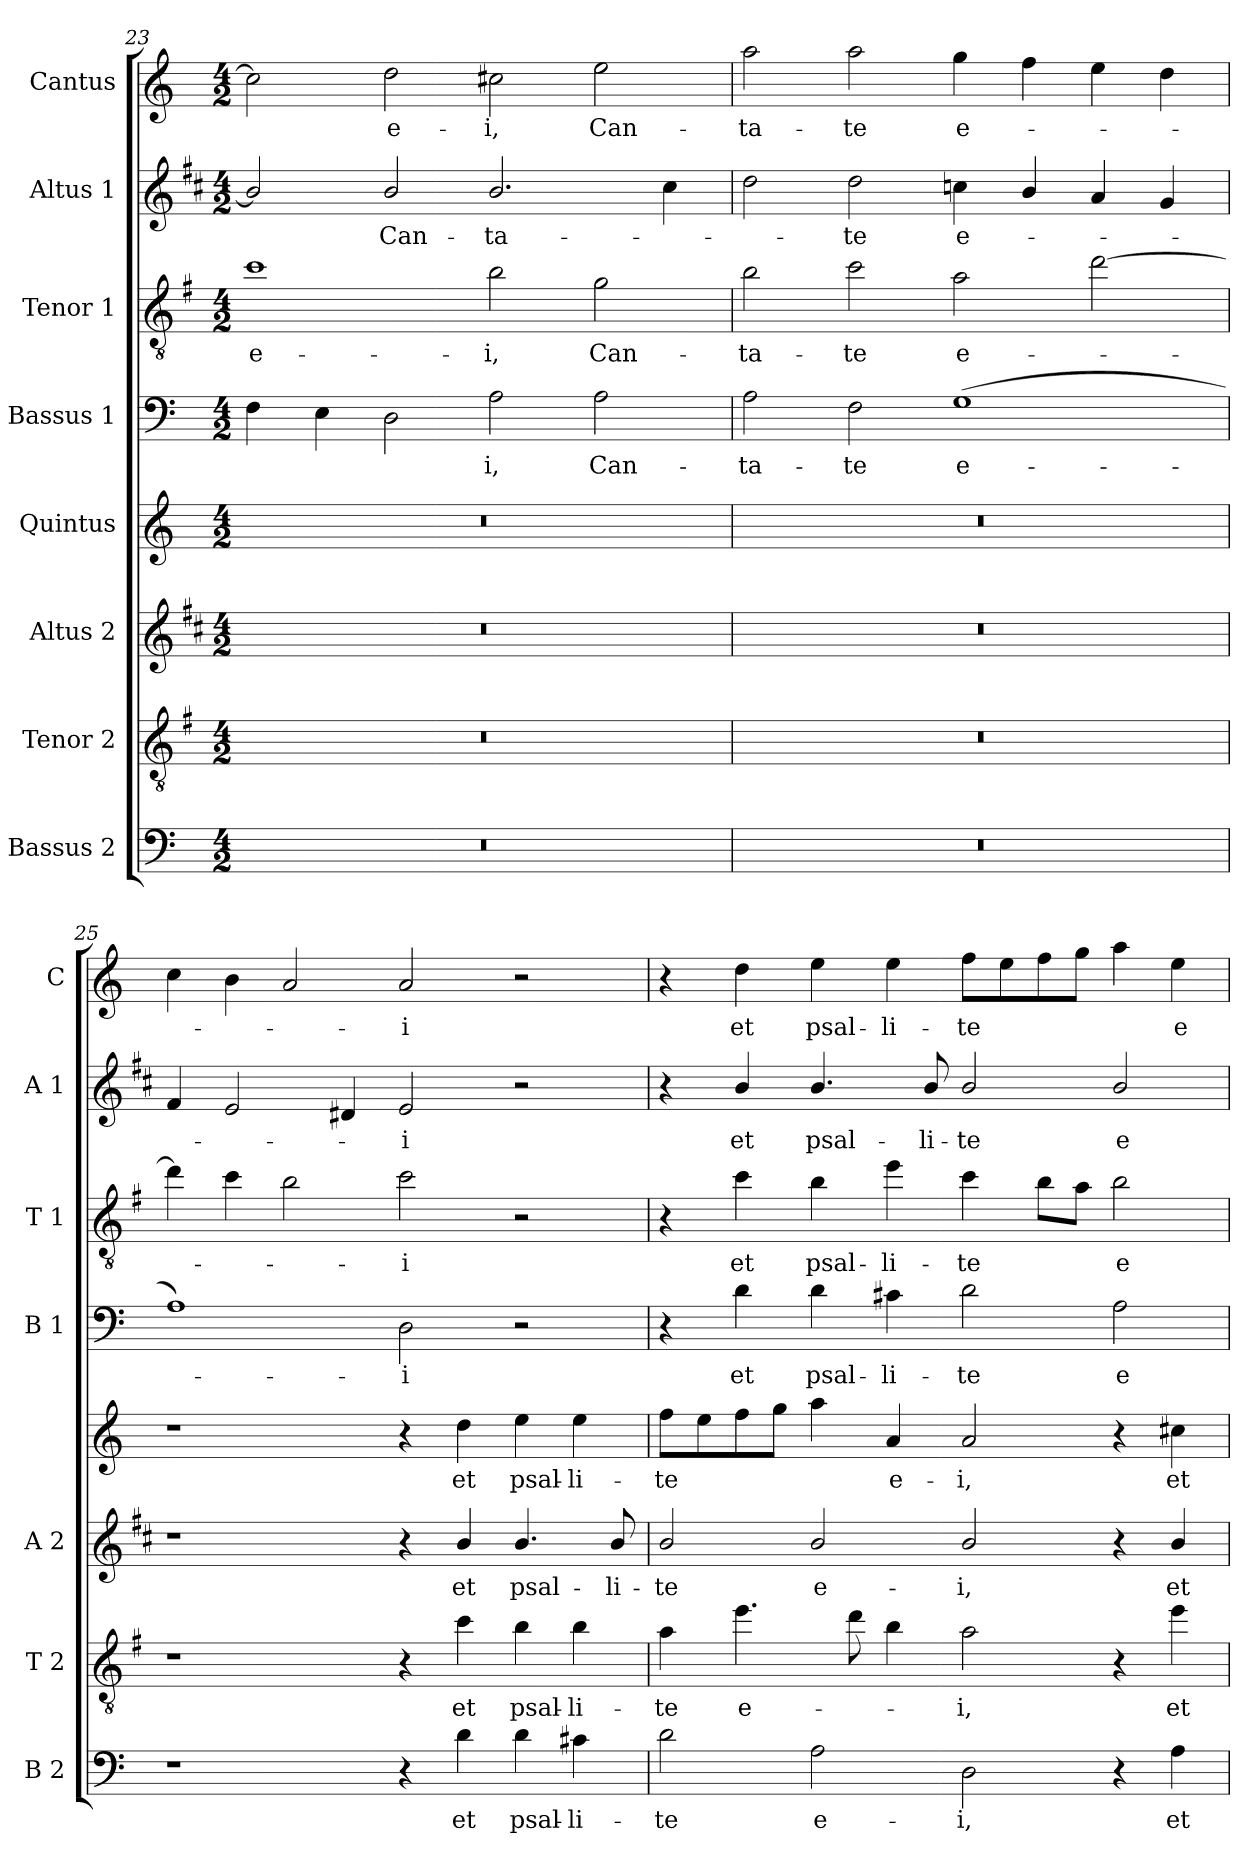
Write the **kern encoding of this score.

**kern	**text	**kern	**text	**kern	**text	**kern	**text	**kern	**text	**kern	**text	**kern	**text	**kern	**text
*part8	*part8	*part7	*part7	*part6	*part6	*part5	*part5	*part4	*part4	*part3	*part3	*part2	*part2	*part1	*part1
*staff8	*staff8	*staff7	*staff7	*staff6	*staff6	*staff5	*staff5	*staff4	*staff4	*staff3	*staff3	*staff2	*staff2	*staff1	*staff1
*I"Bassus 2	*	*I"Tenor 2	*	*I"Altus 2	*	*I"Quintus	*	*I"Bassus 1	*	*I"Tenor 1	*	*I"Altus 1	*	*I"Cantus	*
*I'B 2	*	*I'T 2	*	*I'A 2	*	*	*	*I'B 1	*	*I'T 1	*	*I'A 1	*	*I'C	*
*clefF4	*	*clefGv2	*	*clefG2	*	*clefG2	*	*clefF4	*	*clefGv2	*	*clefG2	*	*clefG2	*
*	*	*ITrd4c7	*	*ITrd1c2	*	*	*	*	*	*ITrd4c7	*	*ITrd1c2	*	*	*
*k[]	*	*k[]	*	*k[]	*	*k[]	*	*k[]	*	*k[]	*	*k[]	*	*k[]	*
*C:	*	*C:	*	*C:	*	*C:	*	*C:	*	*C:	*	*C:	*	*C:	*
*M4/2	*	*M4/2	*	*M4/2	*	*M4/2	*	*M4/2	*	*M4/2	*	*M4/2	*	*M4/2	*
=23	=23	=23	=23	=23	=23	=23	=23	=23	=23	=23	=23	=23	=23	=23	=23
!	!	!	!	!	!	!	!	!	!	!	!LO:LY:b	!	!	!	!
0r	.	0r	.	0r	.	0r	.	4F\	.	1f	e-	2a/]	.	2cc\]	.
.	.	.	.	.	.	.	.	4E\	.	.	.	.	.	.	.
!	!	!	!	!	!	!	!	!	!	!	!	!	!LO:LY:b	!	!LO:LY:b
.	.	.	.	.	.	.	.	2D\	.	.	.	2a/	Can-	2dd\	e-
!	!	!	!	!	!	!	!	!	!LO:LY:b	!	!LO:LY:b	!	!LO:LY:b	!	!LO:LY:b
.	.	.	.	.	.	.	.	2A\	-i,	2e\	-i,	2.a/	-ta-	2cc#X\	-i,
!	!	!	!	!	!	!	!	!	!LO:LY:b	!	!LO:LY:b	!	!	!	!LO:LY:b
.	.	.	.	.	.	.	.	2A\	Can-	2c\	Can-	.	.	2ee\	Can-
.	.	.	.	.	.	.	.	.	.	.	.	4b\	.	.	.
!!LO:LB:g=z
=24	=24	=24	=24	=24	=24	=24	=24	=24	=24	=24	=24	=24	=24	=24	=24
!	!	!	!	!	!	!	!	!	!LO:LY:b	!	!LO:LY:b	!	!	!	!LO:LY:b
0r	.	0r	.	0r	.	0r	.	2A\	-ta-	2e\	-ta-	2cc\	.	2aa\	-ta-
!	!	!	!	!	!	!	!	!	!LO:LY:b	!	!LO:LY:b	!	!LO:LY:b	!	!LO:LY:b
.	.	.	.	.	.	.	.	2F\	-te	2f\	-te	2cc\	-te	2aa\	-te
!	!	!	!	!	!	!	!	!	!LO:LY:b	!	!LO:LY:b	!	!LO:LY:b	!	!LO:LY:b
.	.	.	.	.	.	.	.	(>1G	e-	2d\	e-	4b-X\	e-	4gg\	e-
.	.	.	.	.	.	.	.	.	.	.	.	4a/	.	4ff\	.
.	.	.	.	.	.	.	.	.	.	[2g\	.	4g/	.	4ee\	.
.	.	.	.	.	.	.	.	.	.	.	.	4f/	.	4dd\	.
=25	=25	=25	=25	=25	=25	=25	=25	=25	=25	=25	=25	=25	=25	=25	=25
1r	.	1r	.	1r	.	1r	.	1A)	.	4g\]	.	4e/	.	4cc\	.
.	.	.	.	.	.	.	.	.	.	4f\	.	2d/	.	4b\	.
.	.	.	.	.	.	.	.	.	.	2e\	.	.	.	2a/	.
.	.	.	.	.	.	.	.	.	.	.	.	4c#X/	.	.	.
!	!	!	!	!	!	!	!	!	!LO:LY:b	!	!LO:LY:b	!	!LO:LY:b	!	!LO:LY:b
4r	.	4r	.	4r	.	4r	.	2D\	-i	2f\	-i	2d/	-i	2a/	-i
!	!LO:LY:b	!	!LO:LY:b	!	!LO:LY:b	!	!LO:LY:b	!	!	!	!	!	!	!	!
4d\	et	4f\	et	4a/	et	4dd\	et	.	.	.	.	.	.	.	.
!	!LO:LY:b	!	!LO:LY:b	!	!LO:LY:b	!	!LO:LY:b	!	!	!	!	!	!	!	!
4d\	psal-	4e\	psal-	4.a/	psal-	4ee\	psal-	2r	.	2r	.	2r	.	2r	.
!	!LO:LY:b	!	!LO:LY:b	!	!	!	!LO:LY:b	!	!	!	!	!	!	!	!
4c#X\	-li-	4e\	-li-	.	.	4ee\	-li-	.	.	.	.	.	.	.	.
!	!	!	!	!	!LO:LY:b	!	!	!	!	!	!	!	!	!	!
.	.	.	.	8a/	-li-	.	.	.	.	.	.	.	.	.	.
=26	=26	=26	=26	=26	=26	=26	=26	=26	=26	=26	=26	=26	=26	=26	=26
!	!LO:LY:b	!	!LO:LY:b	!	!LO:LY:b	!	!LO:LY:b	!	!	!	!	!	!	!	!
2d\	-te	4d\	-te	2a/	-te	8ff\L	-te	4r	.	4r	.	4r	.	4r	.
.	.	.	.	.	.	8ee\	.	.	.	.	.	.	.	.	.
!	!	!	!LO:LY:b	!	!	!	!	!	!LO:LY:b	!	!LO:LY:b	!	!LO:LY:b	!	!LO:LY:b
.	.	4.a\	e-	.	.	8ff\	.	4d\	et	4f\	et	4a/	et	4dd\	et
.	.	.	.	.	.	8gg\J	.	.	.	.	.	.	.	.	.
!	!LO:LY:b	!	!	!	!LO:LY:b	!	!	!	!LO:LY:b	!	!LO:LY:b	!	!LO:LY:b	!	!LO:LY:b
2A\	e-	.	.	2a/	e-	4aa\	.	4d\	psal-	4e\	psal-	4.a/	psal-	4ee\	psal-
.	.	8g\	.	.	.	.	.	.	.	.	.	.	.	.	.
!	!	!	!	!	!	!	!LO:LY:b	!	!LO:LY:b	!	!LO:LY:b	!	!	!	!LO:LY:b
.	.	4e\	.	.	.	4a/	e-	4c#X\	-li-	4a\	-li-	.	.	4ee\	-li-
!	!	!	!	!	!	!	!	!	!	!	!	!	!LO:LY:b	!	!
.	.	.	.	.	.	.	.	.	.	.	.	8a/	-li-	.	.
!	!LO:LY:b	!	!LO:LY:b	!	!LO:LY:b	!	!LO:LY:b	!	!LO:LY:b	!	!LO:LY:b	!	!LO:LY:b	!	!LO:LY:b
2D\	-i,	2d\	-i,	2a/	-i,	2a/	-i,	2d\	-te	4f\	-te	2a/	-te	8ff\L	-te
.	.	.	.	.	.	.	.	.	.	.	.	.	.	8ee\	.
.	.	.	.	.	.	.	.	.	.	8e\L	.	.	.	8ff\	.
.	.	.	.	.	.	.	.	.	.	8d\J	.	.	.	8gg\J	.
!	!	!	!	!	!	!	!	!	!LO:LY:b	!	!LO:LY:b	!	!LO:LY:b	!	!
4r	.	4r	.	4r	.	4r	.	2A\	e-	2e\	e-	2a/	e-	4aa\	.
!	!LO:LY:b	!	!LO:LY:b	!	!LO:LY:b	!	!LO:LY:b	!	!	!	!	!	!	!	!LO:LY:b
4A\	et	4a\	et	4a/	et	4cc#X\	et	.	.	.	.	.	.	4ee\	e-
=	=	=	=	=	=	=	=	=	=	=	=	=	=	=	=
*-	*-	*-	*-	*-	*-	*-	*-	*-	*-	*-	*-	*-	*-	*-	*-
